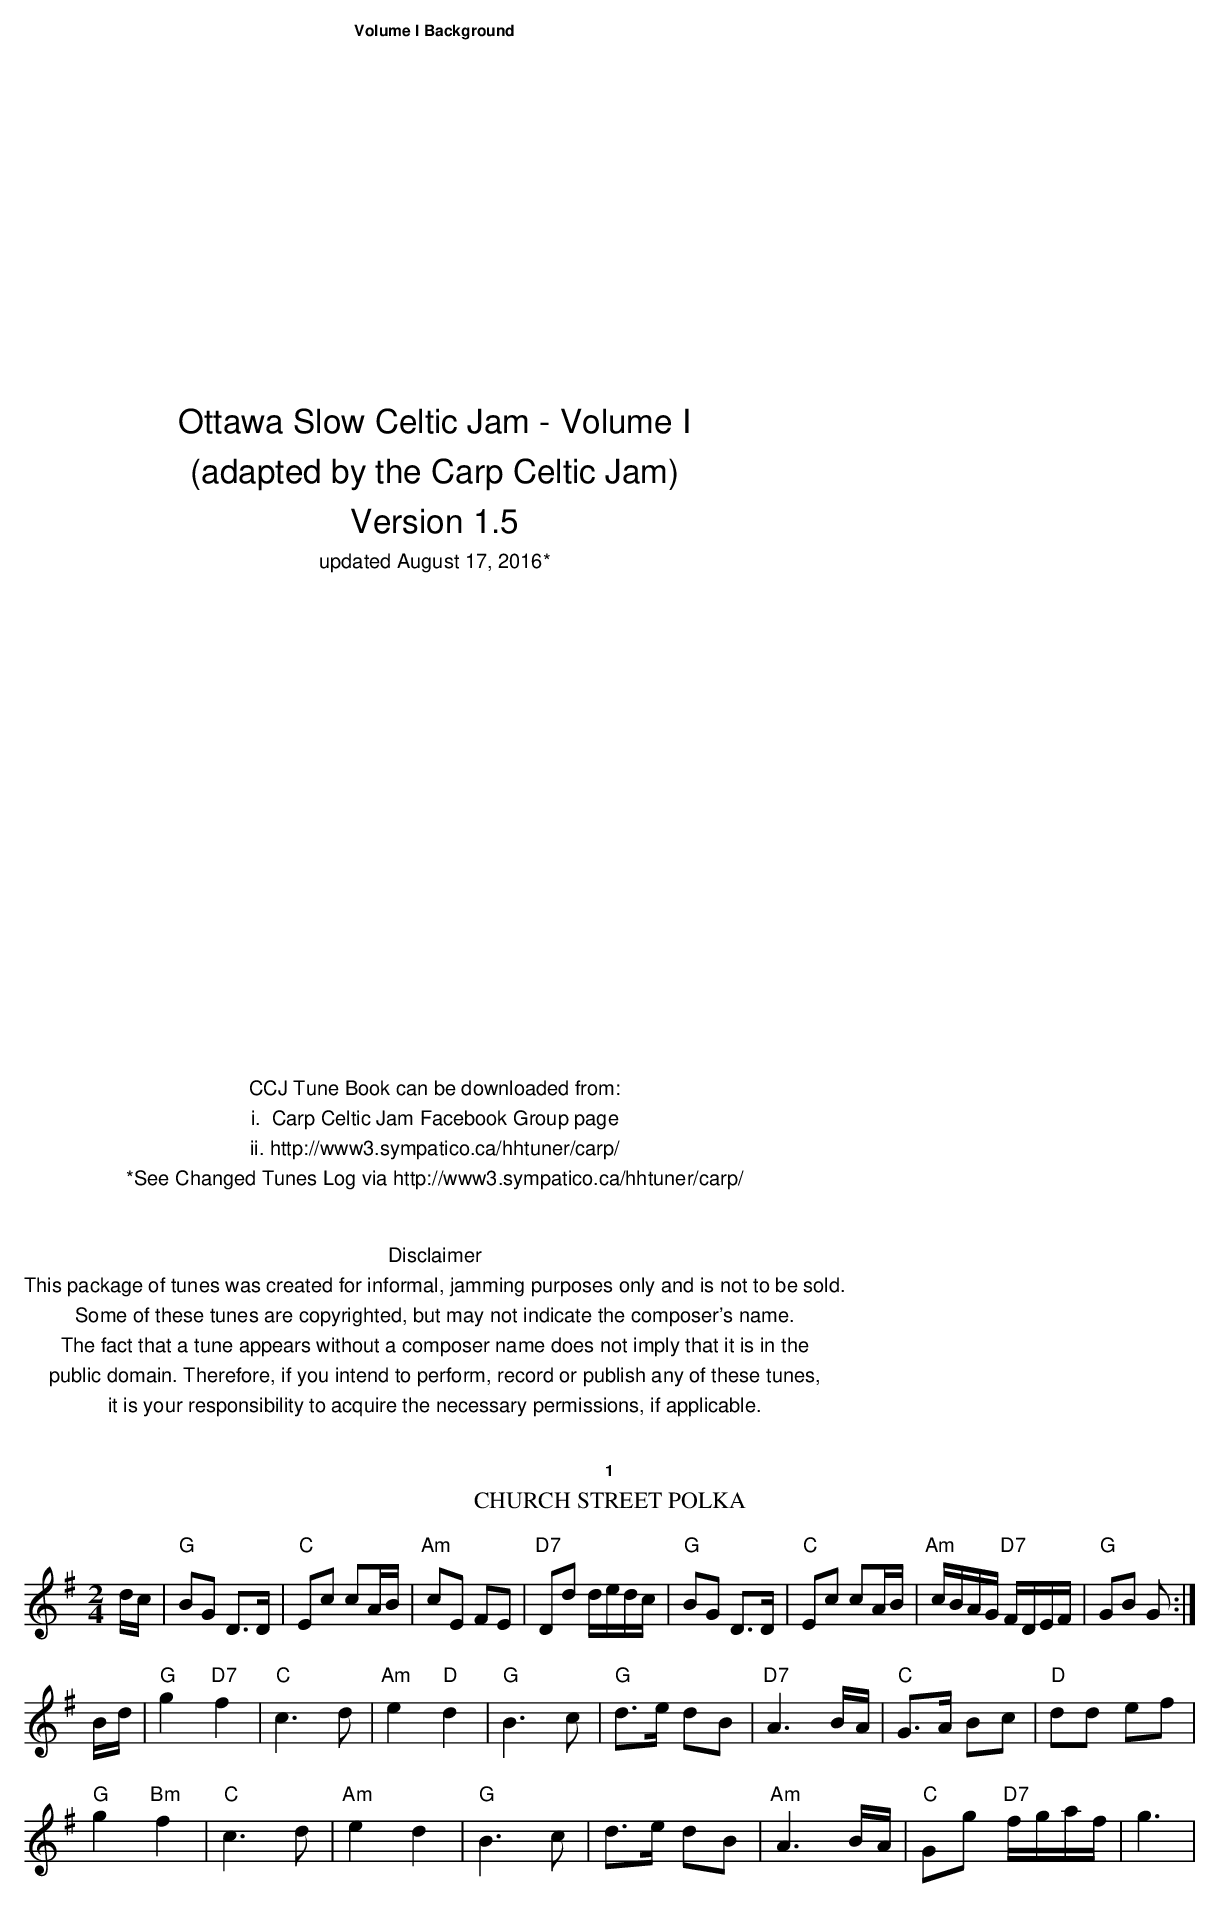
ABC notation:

X:1
T: Church Street Polka
M: 2/4
L: 1/16
K: G
Q:1/4=60
dc|\
"G"B2G2 D3D|"C"E2c2 c2AB|"Am"c2E2 F2E2|"D7"D2d2 dedc|"G"B2G2 D3D|"C"E2c2 c2AB|"Am"cBAG "D7"FDEF|"G"G2B2 G2:|
Bd|\
"G"g4 "D7"f4 | "C"c6 d2 | "Am"e4 "D"d4 | "G"B6 c2 \
| "G"d3e d2B2 | "D7"A6 BA | "C"G3A B2c2 | "D"d2d2 e2f2 |
"G"g4 "Bm"f4|"C"c6 d2|"Am"e4 d4|"G"B6 c2|\
d3e d2B2|"Am" A6 BA|"C" G2g2 "D7"fgaf|g6|
